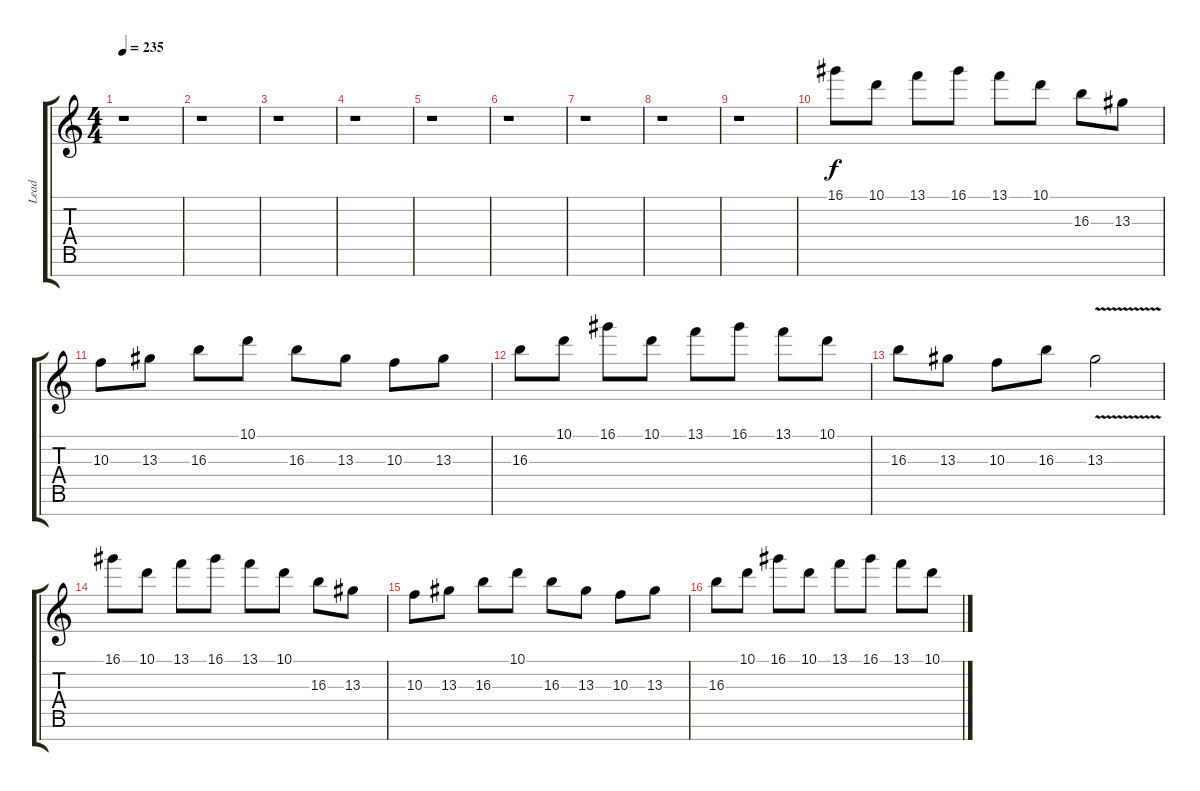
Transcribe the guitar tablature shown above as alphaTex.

\track ("Lead" "Lead") {instrument distortionguitar}
\staff {score tabs}
\tuning (E4 B3 G3 D3 A2 E2 B1) {hide}
\ts (4 4)
\tempo 235
\clef g2
\ks c
r.1{dy f} |
r.1 |
r.1 |
r.1 |
r.1 |
r.1 |
r.1 |
r.1 |
r.1 |
16.1.8 10.1.8 13.1.8 16.1.8 13.1.8 10.1.8 16.3.8 13.3.8 |
10.3.8 13.3.8 16.3.8 10.1.8 16.3.8 13.3.8 10.3.8 13.3.8 |
16.3.8 10.1.8 16.1.8 10.1.8 13.1.8 16.1.8 13.1.8 10.1.8 |
16.3.8 13.3.8 10.3.8 16.3.8 13.3{v}.2 |
16.1.8 10.1.8 13.1.8 16.1.8 13.1.8 10.1.8 16.3.8 13.3.8 |
10.3.8 13.3.8 16.3.8 10.1.8 16.3.8 13.3.8 10.3.8 13.3.8 |
16.3.8 10.1.8 16.1.8 10.1.8 13.1.8 16.1.8 13.1.8 10.1.8
